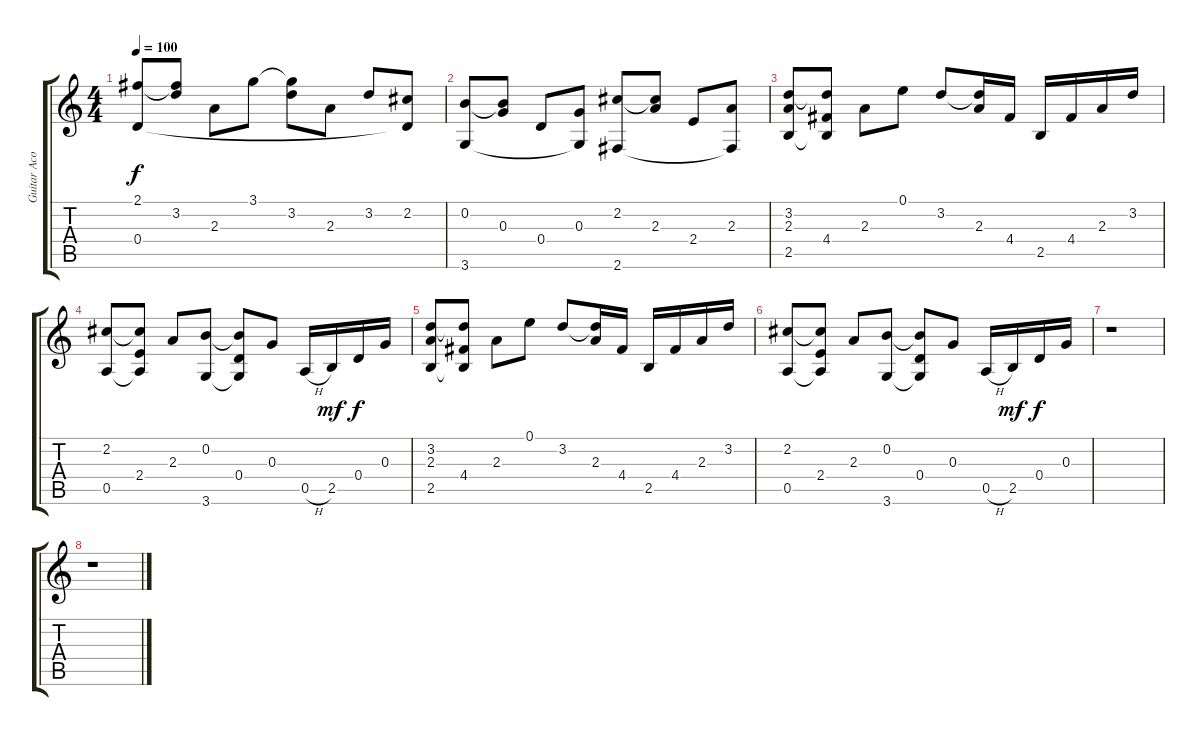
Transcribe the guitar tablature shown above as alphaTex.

\track ("Guitar Acoustic Nylon" "Guitar Aco") {instrument acousticguitarnylon}
\staff {score tabs}
\tuning (E4 B3 G3 D3 A2 E2) {hide}
\ts (4 4)
\tempo 100
\clef g2
\ks c
(2.1 0.4).8{dy f} (2.1{t} 3.2).8 2.3.8 3.1.8 (3.1{t} 3.2).8 2.3.8 3.2.8 (2.2 0.4{t}).8 |
(0.2 3.6).8 (0.2{t} 0.3).8 0.4.8 (0.3 3.6{t}).8 (2.2 2.6).8 (2.2{t} 2.3).8 2.4.8 (2.3 2.6{t}).8 |
(3.2 2.3 2.5).8 (3.2{t} 4.4 2.5{t}).8 2.3.8 0.1.8 3.2.8 (3.2{t} 2.3).16 4.4.16 2.5.16 4.4.16 2.3.16 3.2.16 |
(2.2 0.5).8 (2.2{t} 2.4 0.5{t}).8 2.3.8 (0.2 3.6).8 (0.2{t} 0.4 3.6{t}).8 0.3.8 0.5{h}.16 2.5.16{dy mf} 0.4.16{dy f} 0.3.16 |
(3.2 2.3 2.5).8 (3.2{t} 4.4 2.5{t}).8 2.3.8 0.1.8 3.2.8 (3.2{t} 2.3).16 4.4.16 2.5.16 4.4.16 2.3.16 3.2.16 |
(2.2 0.5).8 (2.2{t} 2.4 0.5{t}).8 2.3.8 (0.2 3.6).8 (0.2{t} 0.4 3.6{t}).8 0.3.8 0.5{h}.16 2.5.16{dy mf} 0.4.16{dy f} 0.3.16 |
r.1 |
r.1
